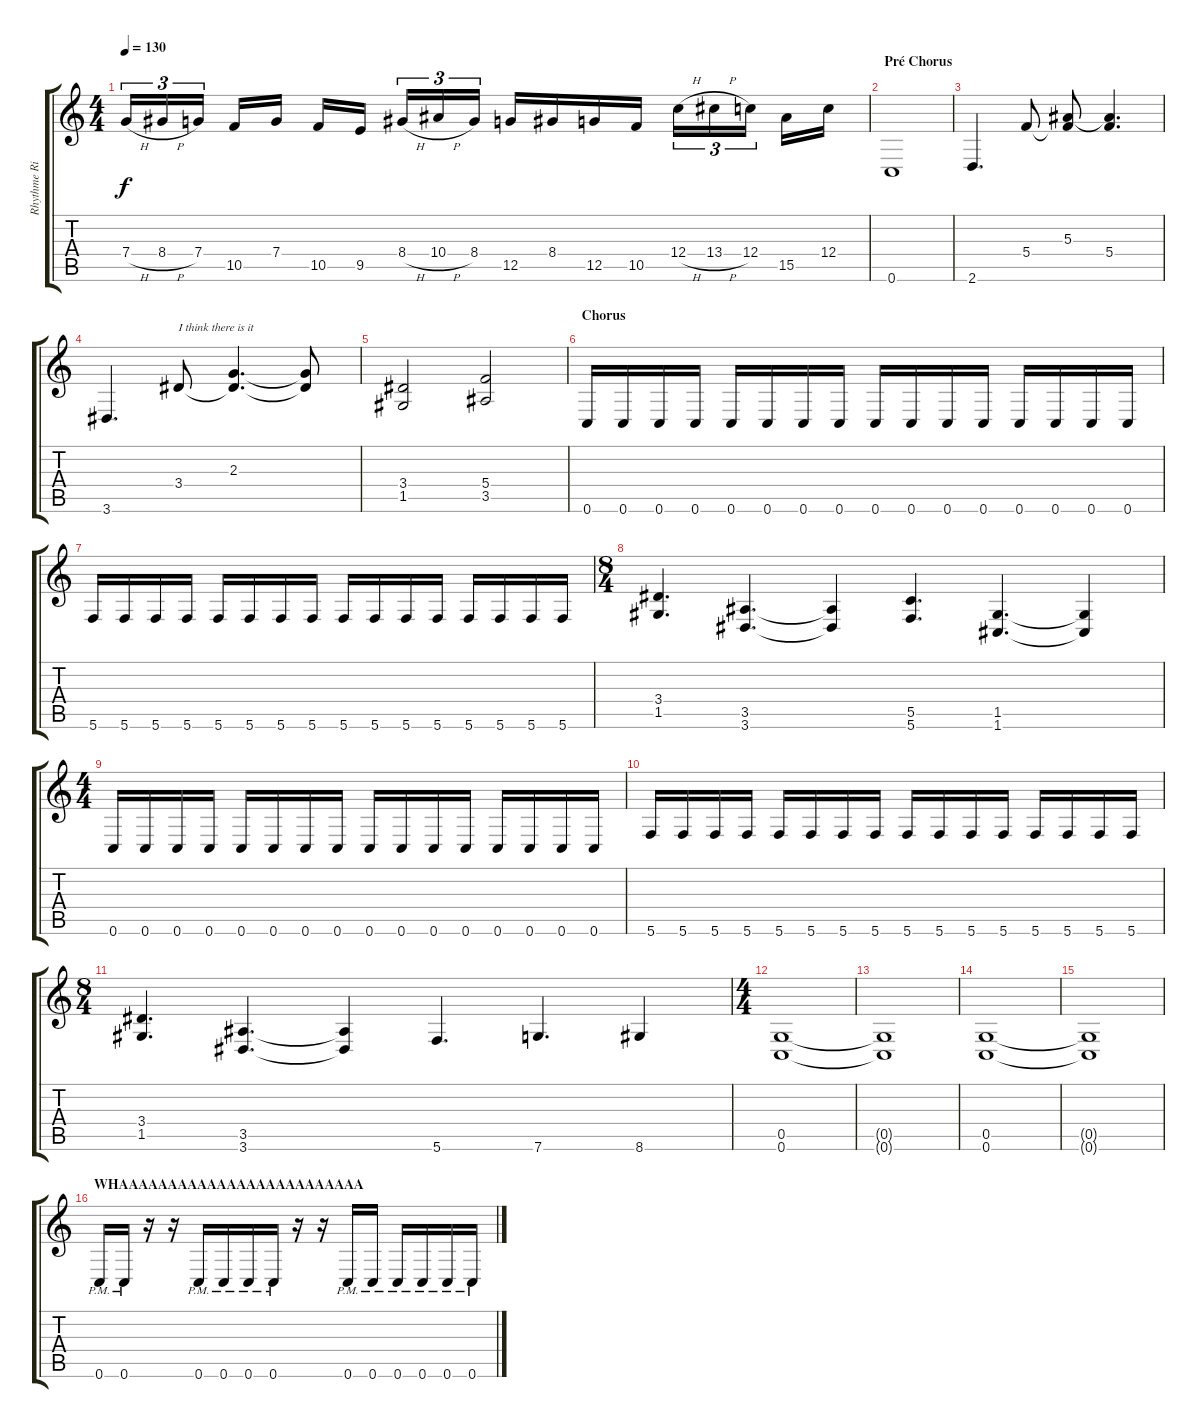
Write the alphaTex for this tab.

\track ("Rhythme Right" "Rhythme Ri") {instrument distortionguitar}
\staff {score tabs}
\tuning (D4 A3 F3 C3 G2 C2) {hide}
\ts (4 4)
\tempo 130
\clef g2
\ks c
7.4{h}.16{tu (3 2) dy f} 8.4{h}.16{tu (3 2)} 7.4.16{tu (3 2)} 10.5.16 7.4.16 10.5.16 9.5.16 8.4{h}.16{tu (3 2)} 10.4{h}.16{tu (3 2)} 8.4.16{tu (3 2)} 12.5.16 8.4.16 12.5.16 10.5.16 12.4{h}.16{tu (3 2)} 13.4{h}.16{tu (3 2)} 12.4.16{tu (3 2)} 15.5.16 12.4.16 |
\section ("" "Pré Chorus")
0.6.1 |
2.6.4{d} 5.4.8 (5.3 5.4{t}).8 (5.3{t} 5.4).4{d} |
3.6.4{d} 3.4.8{txt "I think there is it"} (2.3 3.4{t}).4{d} (2.3{t} 3.4{t}).8 |
(3.4 1.5).2 (5.4 3.5).2 |
\section ("" "Chorus")
0.6.16 0.6.16 0.6.16 0.6.16 0.6.16 0.6.16 0.6.16 0.6.16 0.6.16 0.6.16 0.6.16 0.6.16 0.6.16 0.6.16 0.6.16 0.6.16 |
5.6.16 5.6.16 5.6.16 5.6.16 5.6.16 5.6.16 5.6.16 5.6.16 5.6.16 5.6.16 5.6.16 5.6.16 5.6.16 5.6.16 5.6.16 5.6.16 |
\ts (8 4)
(3.4 1.5).4{d} (3.5 3.6).4{d} (3.5{t} 3.6{t}).4 (5.5 5.6).4{d} (1.5 1.6).4{d} (1.5{t} 1.6{t}).4 |
\ts (4 4)
0.6.16 0.6.16 0.6.16 0.6.16 0.6.16 0.6.16 0.6.16 0.6.16 0.6.16 0.6.16 0.6.16 0.6.16 0.6.16 0.6.16 0.6.16 0.6.16 |
5.6.16 5.6.16 5.6.16 5.6.16 5.6.16 5.6.16 5.6.16 5.6.16 5.6.16 5.6.16 5.6.16 5.6.16 5.6.16 5.6.16 5.6.16 5.6.16 |
\ts (8 4)
(3.4 1.5).4{d} (3.5 3.6).4{d} (3.5{t} 3.6{t}).4 5.6.4{d} 7.6.4{d} 8.6.4 |
\ts (4 4)
(0.5 0.6).1 |
(0.5{t} 0.6{t}).1 |
(0.5 0.6).1 |
(0.5{t} 0.6{t}).1 |
\section ("" "WHAAAAAAAAAAAAAAAAAAAAAAAAA")
0.6{pm}.16 0.6{pm}.16 r.16 r.16 0.6{pm}.16 0.6{pm}.16 0.6{pm}.16 0.6{pm}.16 r.16 r.16 0.6{pm}.16 0.6{pm}.16 0.6{pm}.16 0.6{pm}.16 0.6{pm}.16 0.6{pm}.16
